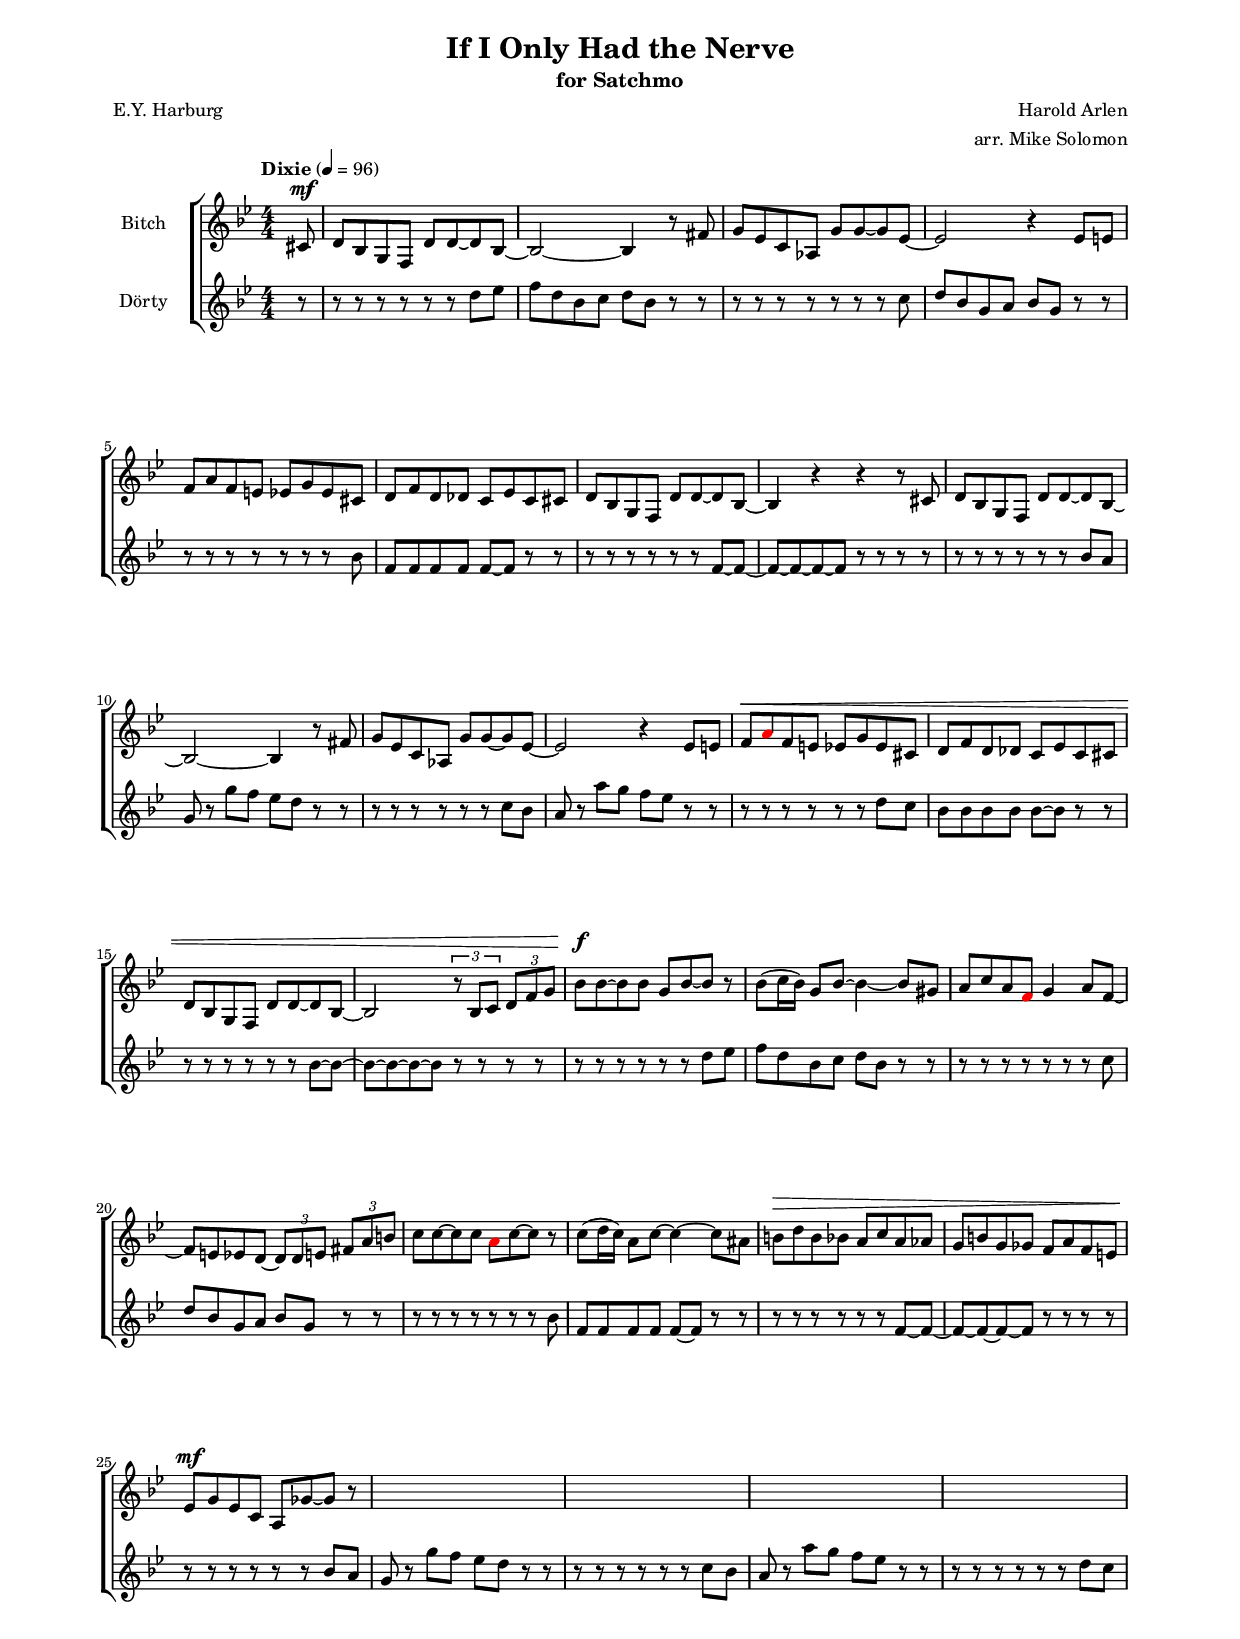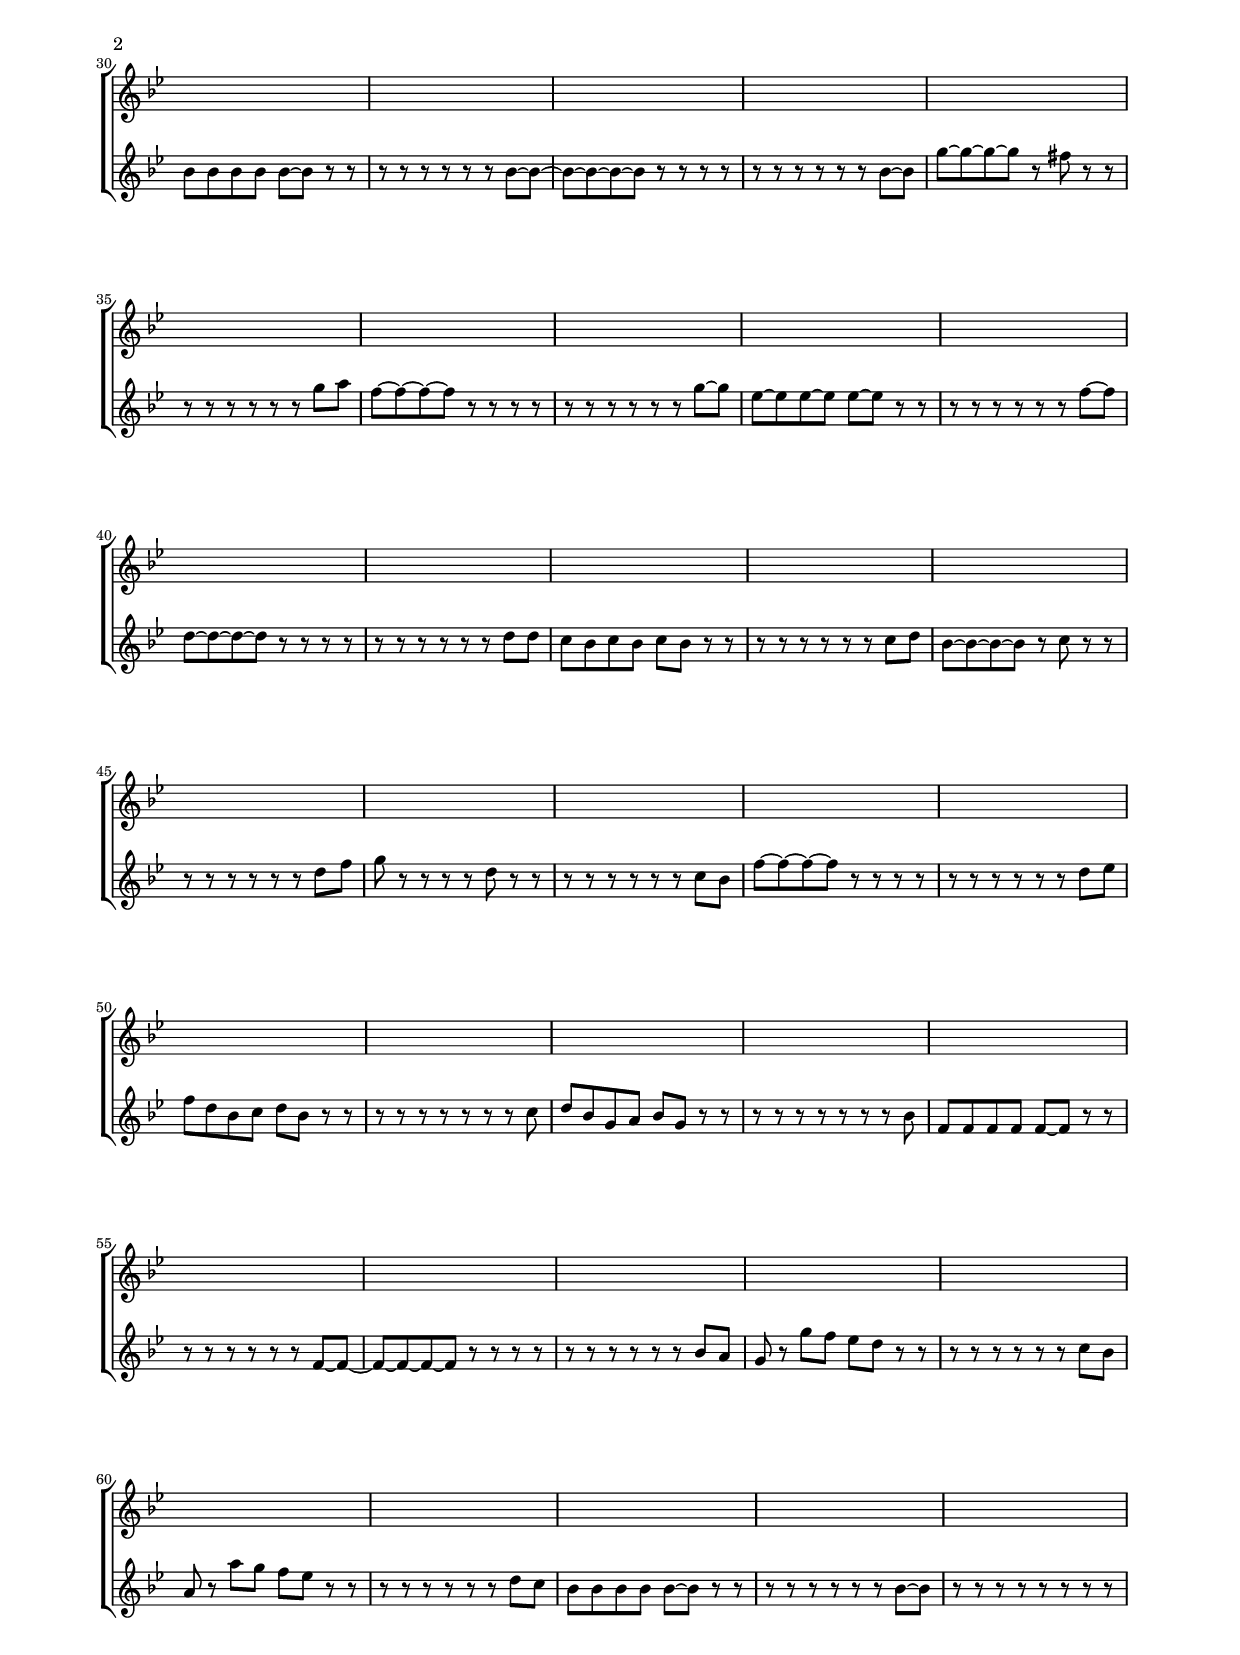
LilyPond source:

\version "2.19.0"
\include "defs-devel.ly"

marD = \markup \null
elsD = \markup \null
mikD = \markup \null
rynZ = \markup \null
desD = \markup \null

#(set-global-staff-size 15.87)
autoBeamInstruction = \autoBeamOn

solo = \markup \italic "solo"
psolo = \markup \italic "(solo)"
skat = \markup \italic "sit skat"
shoot = \markup \italic "SYT"

\header {
  title = "If I Only Had the Nerve"
  subtitle = "for Satchmo"
  %title = "Somewhere Over the Rainbow"
  composer = "Harold Arlen"
  poet = "E.Y. Harburg"
  arranger = "arr. Mike Solomon"
  %arranger = "arr. (anon)"
}
\paper {
  #(define fonts
    (set-global-fonts
    #:music "lilyjazz"
    #:brace "lilyjazz"
    #:roman "LilyJAZZText"
    #:sans "LilyJAZZChord"
    #:factor (/ staff-height pt 20)
  ))
  ragged-right = ##f
  left-margin = 0.75\in
  right-margin = 0.75\in
  top-margin = 0.5\in
  bottom-margin = 0.6\in
  ragged-last-bottom = ##f
  %max-systems-per-page = #2
  %oddHeaderMarkup = "FIRST FULL DRAFT 20.10.14 4:44"
  %evenHeaderMarkup = "FIRST FULL DRAFT 20.10.14 4:44"
}


#(ly:set-option 'point-and-click #f)

#(set-global-staff-size 15.87)

railroad =  {
  \once \override BreathingSign.text = \markup \musicglyph #"scripts.caesura.straight"
  \breathe
}
myred = \once \override NoteHead #'color = #red

php = \once \override Hairpin.stencil = #(parenthesize-callback ly:hairpin::print)

\paper {
  footnote-separator-markup = \markup { \column { " "\override #`(span-factor . 1/5) { \draw-hline } }}
  footnote-padding = 1\mm
  top-system-spacing = #'((basic-distance . 1) (minimum-distance . 0) (padding . 1) (stretchability . 40))
  bottom-system-spacing = #'((basic-distance . 1) (minimum-distance . 0) (padding . 1) (stretchability . 50))
  ragged-right = ##f
}

prefatoryMatter = {
  \key bes \major
  \autoBeamInstruction
  \time 4/4
}

scorePrefatoryMatter = {
  \prefatoryMatter
  \partial 8
}

midiPrefatoryMatter = {
  \prefatoryMatter
  \partial 8
}

theme = \relative c {
  cis8-\tag #'first \mf |
  d8 bes8 g8 f8 d'8 d8 ~ d8 bes8 ~ |
  bes2 ~ bes4 r8 fis'8 |
  g8 ees8 c8 aes8 g'8 g8 ~ g8 ees8 ~ |
  ees2 r4 ees8 e8 |
  f8-\tag #'second \< \tag #'second { \rred } a8 f8 e8 ees8 g8 ees8 cis8 |
  d8 f8 d8 des8 c8 ees8 c8 cis8 |
  d8 bes8 g8 f8 d'8 d8 ~ d8 bes8 ~ |
  \tag #'first { bes4 }
  \tag #'second { bes2 }
}

marks = {
  \tempo "Dixie" 4=96
  \time 4/4
  \partial 8 s8
  \repeat unfold 25 { s1 }
}

soprano = \transpose c c {
  \transpose c c' \removeWithTag #'second \theme
  r4 r4 r8
  \transpose c c' \removeWithTag #'first \theme
  \relative c' {
    \times 2/3 { r8 bes c } \times 2/3 { d f g } |
    bes8\f bes8 ~ bes8 bes8 g8 bes8 ~ bes8 r8 |
    bes8 ( c16 bes ) g8 bes8 ~ bes4 ~ bes8 gis8 |
    a8 c8 a8 \rred f8 g4 a8 f8 ~ |
    f8 e8 ees8 d8 ~ \times 2/3 { d d e } \times 2/3 { fis a b } |
    c8 c8 ~ c8 c8 \rred a8 c8 ~ c8 r8 |
    c8 ( d16 c ) a8 c8 ~ c4 ~ c8 ais8 |
    b8\> d8 b8 bes8 a8 c8 a8 aes8 |
    g8 b8 g8 ges8 f8 a8 f8 e8 |
    ees8\mf g8 ees8 c8 a8 ges'8 ~ ges8 r8 |
    s1*39 |
  }
}

sopranoWords = \lyricmode {
}

test = {
  r8 r8 r8 r8 r8 r8 r8 d''8 ees''8 f''8 d''8 bes'8 c''8 d''8 bes'8 r8 r8 r8 r8 r8 r8 r8 r8 r8 c''8 d''8 bes'8 g'8 a'8 bes'8 g'8 r8 r8 r8 r8 r8 r8 r8 r8 r8 bes'8 f'8 f'8 f'8 f'8 f'8 ~ f'8 r8 r8 r8 r8 r8 r8 r8 r8 f'8 ~ f'8 ~ f'8 ~ f'8 ~ f'8 ~ f'8 r8 r8 r8 r8 r8 r8 r8 r8 r8 r8 bes'8 a'8 g'8 r8 g''8 f''8 ees''8 d''8 r8 r8 r8 r8 r8 r8 r8 r8 c''8 bes'8 a'8 r8 a''8 g''8 f''8 ees''8 r8 r8 r8 r8 r8 r8 r8 r8 d''8 c''8 bes'8 bes'8 bes'8 bes'8 bes'8 ~ bes'8 r8 r8 r8 r8 r8 r8 r8 r8 bes'8 ~ bes'8 ~ bes'8 ~ bes'8 ~ bes'8 ~ bes'8 r8 r8 r8 r8 r8 r8 r8 r8 r8 r8 d''8 ees''8 f''8 d''8 bes'8 c''8 d''8 bes'8 r8 r8 r8 r8 r8 r8 r8 r8 r8 c''8 d''8 bes'8 g'8 a'8 bes'8 g'8 r8 r8 r8 r8 r8 r8 r8 r8 r8 bes'8 f'8 f'8 f'8 f'8 f'8 ~ f'8 r8 r8 r8 r8 r8 r8 r8 r8 f'8 ~ f'8 ~ f'8 ~ f'8 ~ f'8 ~ f'8 r8 r8 r8 r8 r8 r8 r8 r8 r8 r8 bes'8 a'8 g'8 r8 g''8 f''8 ees''8 d''8 r8 r8 r8 r8 r8 r8 r8 r8 c''8 bes'8 a'8 r8 a''8 g''8 f''8 ees''8 r8 r8 r8 r8 r8 r8 r8 r8 d''8 c''8 bes'8 bes'8 bes'8 bes'8 bes'8 ~ bes'8 r8 r8 r8 r8 r8 r8 r8 r8 bes'8 ~ bes'8 ~ bes'8 ~ bes'8 ~ bes'8 ~ bes'8 r8 r8 r8 r8 r8 r8 r8 r8 r8 r8 bes'8 ~ bes'8 g''8 ~ g''8 ~ g''8 ~ g''8 r8 fis''8 r8 r8 r8 r8 r8 r8 r8 r8 g''8 a''8 f''8 ~ f''8 ~ f''8 ~ f''8 r8 r8 r8 r8 r8 r8 r8 r8 r8 r8 g''8 ~ g''8 ees''8 ~ ees''8 ees''8 ~ ees''8 ees''8 ~ ees''8 r8 r8 r8 r8 r8 r8 r8 r8 f''8 ~ f''8 d''8 ~ d''8 ~ d''8 ~ d''8 r8 r8 r8 r8 r8 r8 r8 r8 r8 r8 d''8 d''8 c''8 bes'8 c''8 bes'8 c''8 bes'8 r8 r8 r8 r8 r8 r8 r8 r8 c''8 d''8 bes'8 ~ bes'8 ~ bes'8 ~ bes'8 r8 c''8 r8 r8 r8 r8 r8 r8 r8 r8 d''8 f''8 g''8 r8 r8 r8 r8 d''8 r8 r8 r8 r8 r8 r8 r8 r8 c''8 bes'8 f''8 ~ f''8 ~ f''8 ~ f''8 r8 r8 r8 r8 r8 r8 r8 r8 r8 r8 d''8 ees''8 f''8 d''8 bes'8 c''8 d''8 bes'8 r8 r8 r8 r8 r8 r8 r8 r8 r8 c''8 d''8 bes'8 g'8 a'8 bes'8 g'8 r8 r8 r8 r8 r8 r8 r8 r8 r8 bes'8 f'8 f'8 f'8 f'8 f'8 ~ f'8 r8 r8 r8 r8 r8 r8 r8 r8 f'8 ~ f'8 ~ f'8 ~ f'8 ~ f'8 ~ f'8 r8 r8 r8 r8 r8 r8 r8 r8 r8 r8 bes'8 a'8 g'8 r8 g''8 f''8 ees''8 d''8 r8 r8 r8 r8 r8 r8 r8 r8 c''8 bes'8 a'8 r8 a''8 g''8 f''8 ees''8 r8 r8 r8 r8 r8 r8 r8 r8 d''8 c''8 bes'8 bes'8 bes'8 bes'8 bes'8 ~ bes'8 r8 r8 r8 r8 r8 r8 r8 r8 bes'8 ~ bes'8 r8 r8 r8 r8 r8 r8 r8 r8
}


\score {
  \new ChoirStaff <<
    \new Staff \with { instrumentName = #"Bitch" %shortInstrumentName = #"M."
} <<
      \new Voice = "soprano" { << { \numericTimeSignature
	\scorePrefatoryMatter
        \soprano
      } {
	\scorePrefatoryMatter
        \marks
      } >> }
      \new Lyrics \lyricsto "soprano" {
        \sopranoWords
      }
    >>
    \new Staff \with { instrumentName = #"Dörty" %shortInstrumentName = #"E."
} <<
      \new Voice = "mezzo" { \numericTimeSignature
	\scorePrefatoryMatter
        \test
      }
    >>
  >>
  \layout {
    \context {
      \Voice
      \override TextScript #'layer = #6
      \override NoteHead #'layer = #7
      \override Glissando #'breakable = ##t
      \override TupletNumber #'breakable = ##t
      \override TupletBracket #'breakable = ##t
      \override DynamicLineSpanner.direction = #UP
      \remove "Forbid_line_break_engraver"
    }
    \context {
      \Staff
      %\consists "Metronome_mark_engraver"
      \override TimeSignature #'style = #'numbered
      \override StaffSymbol #'layer = #4
      \override TimeSignature #'layer = #3
      \override TimeSignature #'whiteout = ##t
    }
    \context {
      \Lyrics
      %\override LyricText #'whiteout = ##t
      \override LyricText #'layer = #6
    }
    \context {
      \Score
      %\remove "Metronome_mark_engraver"
      \override NonMusicalPaperColumn #'allow-loose-spacing = ##f
    }
  }
}
